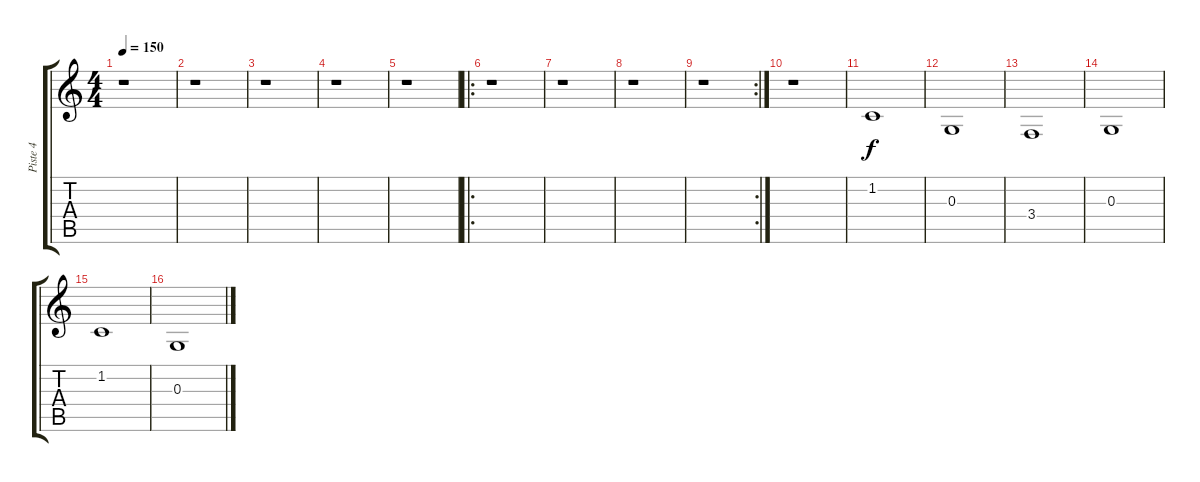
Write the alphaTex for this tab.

\track ("Piste 4" "Piste 4") {instrument shakuhachi}
\staff {score tabs}
\tuning (E4 B3 G3 D3 A2 E2) {hide}
\ts (4 4)
\tempo 150
\clef g2
\ks c
r.1{dy f instrument shakuhachi} |
r.1 |
r.1 |
r.1 |
r.1 |
\ro
r.1 |
r.1 |
r.1 |
\rc 2
r.1 |
r.1 |
1.2.1 |
0.3.1 |
3.4.1 |
0.3.1 |
1.2.1 |
0.3.1
